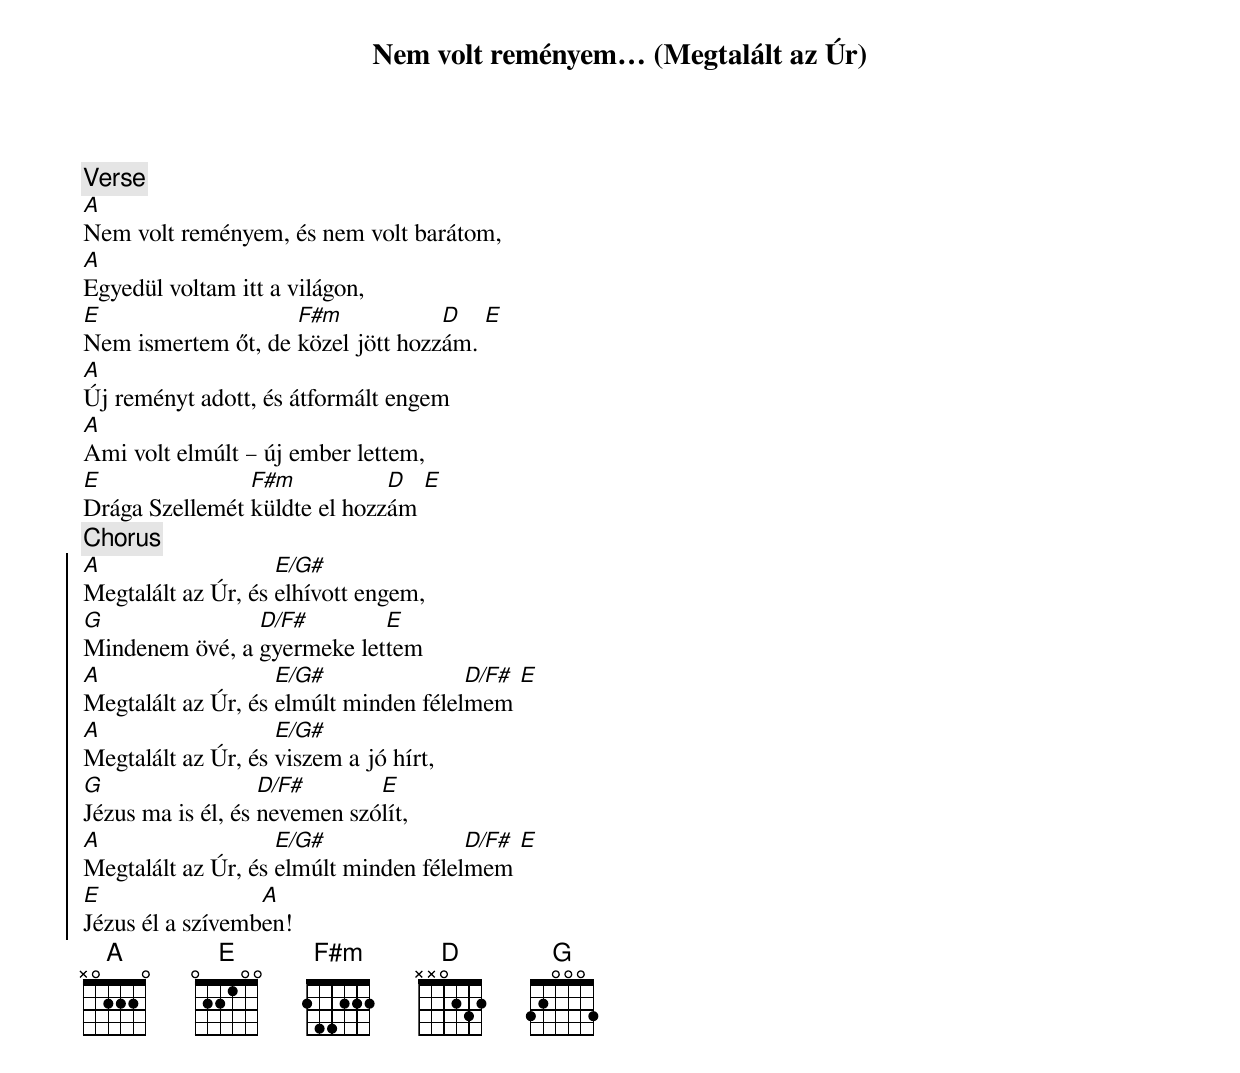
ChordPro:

{title: Nem volt reményem… (Megtalált az Úr)}
{subtitle: }

{c:Verse}
[A]Nem volt reményem, és nem volt barátom,
[A]Egyedül voltam itt a világon,
[E]Nem ismertem őt, de [F#m]közel jött hozz[D]ám. [E]
[A]Új reményt adott, és átformált engem
[A]Ami volt elmúlt – új ember lettem,
[E]Drága Szellemét [F#m]küldte el hozz[D]ám [E]
{c:Chorus}
{soc}
[A]Megtalált az Úr, és [E/G#]elhívott engem,
[G]Mindenem övé, a [D/F#]gyermeke let[E]tem
[A]Megtalált az Úr, és [E/G#]elmúlt minden félel[D/F#]mem [E]
[A]Megtalált az Úr, és [E/G#]viszem a jó hírt,
[G]Jézus ma is él, és [D/F#]nevemen szó[E]lít,
[A]Megtalált az Úr, és [E/G#]elmúlt minden félel[D/F#]mem [E]
[E]Jézus él a szívemb[A]en!
{eoc}
